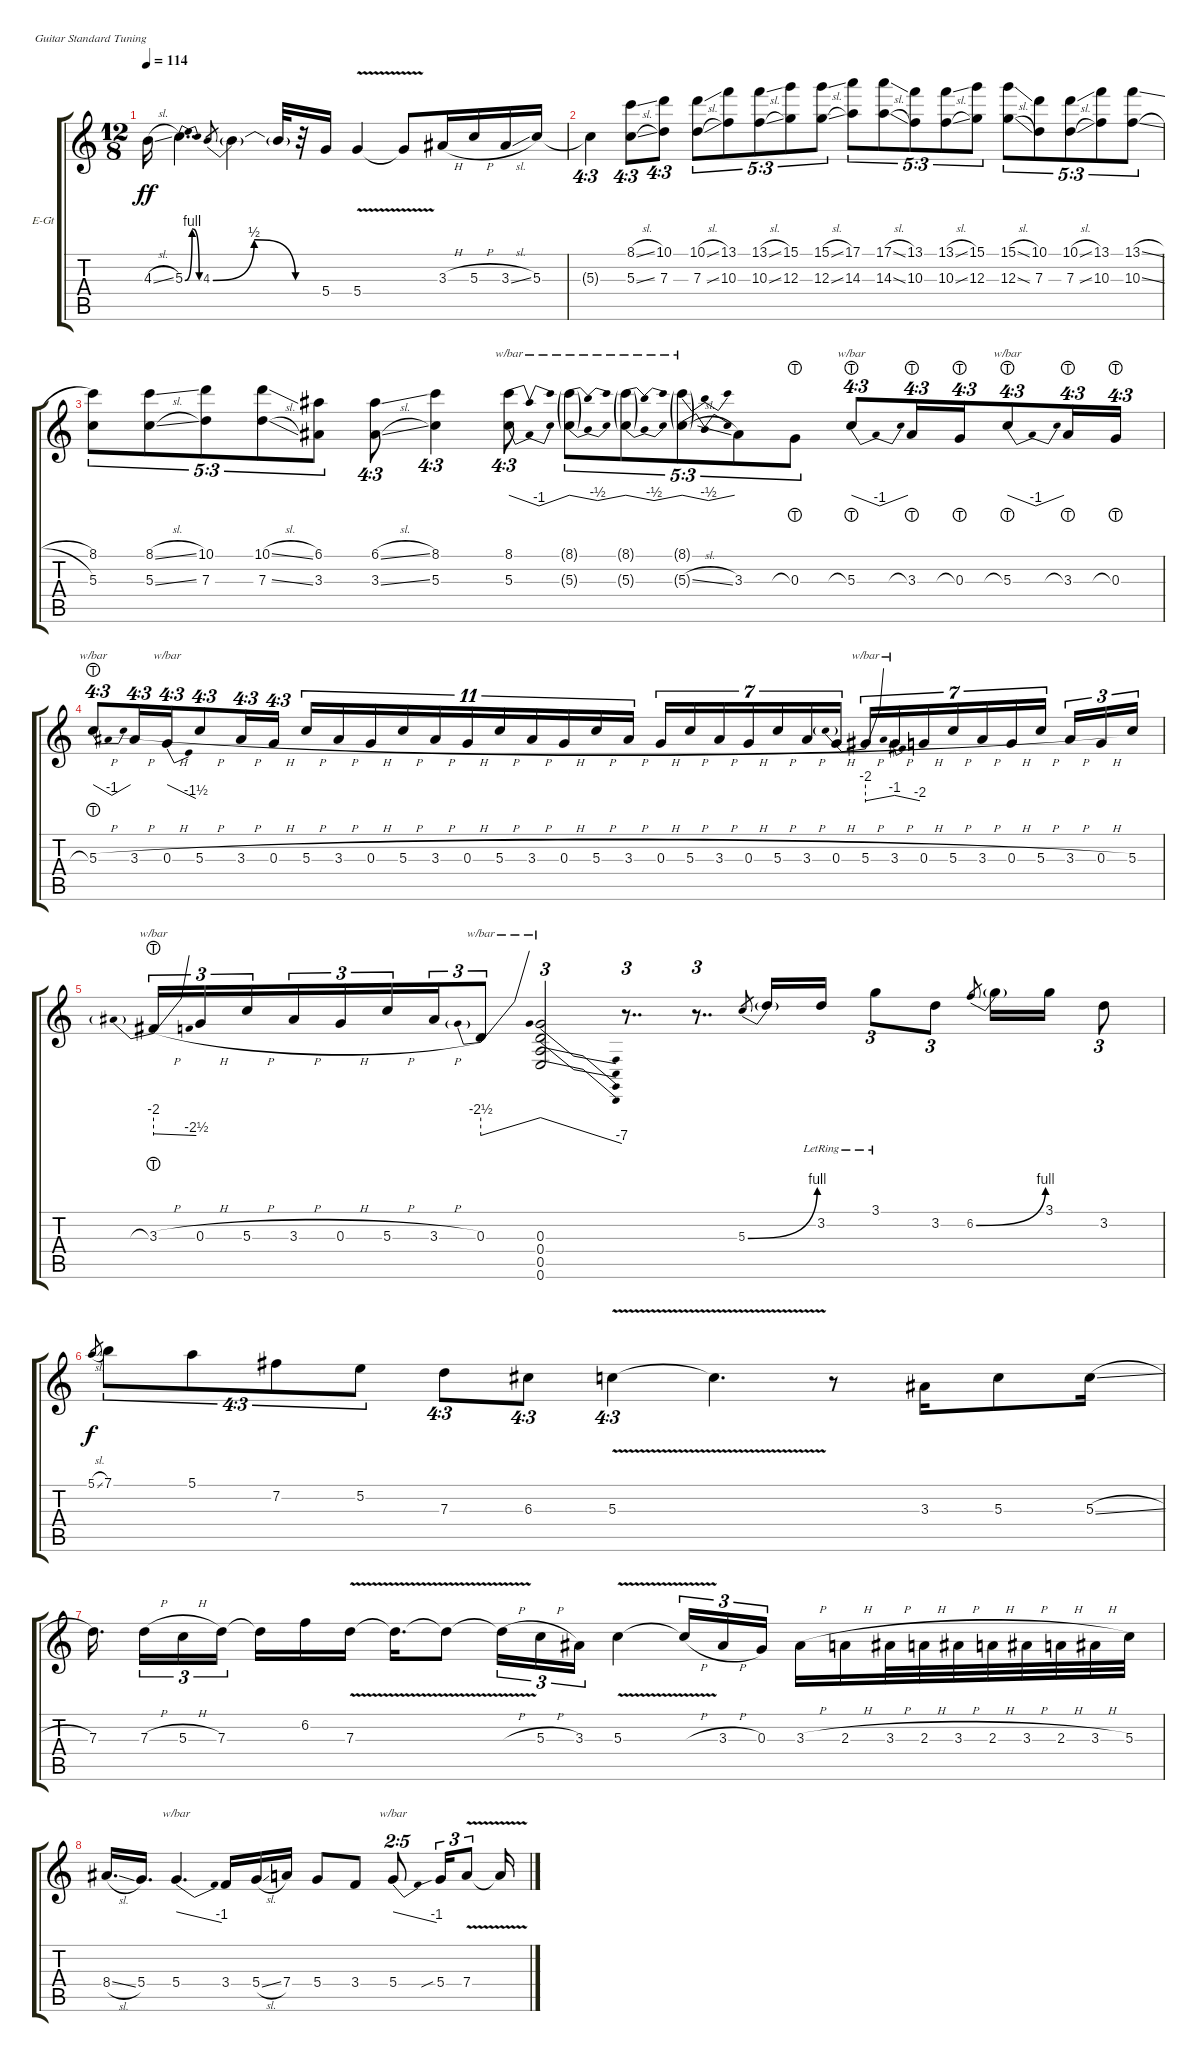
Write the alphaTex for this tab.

\defaultSystemsLayout 4
\bracketExtendMode groupsimilarinstruments
\firstSystemTrackNameOrientation horizontal
\otherSystemsTrackNameOrientation horizontal
\track ("Distortion GTR" "E-Gt") {instrument distortionguitar}
\staff {score tabs}
\tuning (E4 B3 G3 D3 A2 E2)
\ts (12 8)
\tempo 114
\clef g2
\ks c
4.3{sl}.16{dy ff} 5.3{be (bendrelease 0 0 9 4 30.599999999999998 4 59.4 0)}.4{dd} 4.3{be (bendrelease 0 0 11.4 2 22.8 2 37.199999999999996 0)}.8{gr} 4.3{t}.4 4.3{t}.32 r.32 5.4.16 5.4{v}.4 5.4{t}.8{beam merge} 3.3{h}.16{beam merge} 5.3{h}.16{beam merge} 3.3{sl}.16{beam merge} 5.3.16 |
5.3{t}.4{tu (4 3)} (8.1{sl} 5.3{sl}).8{tu (4 3)} (10.1 7.3).8{tu (4 3)} (10.1{sl} 7.3{sl}).8{tu (5 3)} (13.1 10.3).8{tu (5 3)} (13.1{sl} 10.3{sl}).8{tu (5 3)} (15.1 12.3).8{tu (5 3)} (15.1{sl} 12.3{sl}).8{tu (5 3)} (17.1 14.3).8{tu (5 3)} (17.1{sl} 14.3{sl}).8{tu (5 3)} (13.1 10.3).8{tu (5 3)} (13.1{sl} 10.3{sl}).8{tu (5 3)} (15.1 12.3).8{tu (5 3)} (15.1{sl} 12.3{sl}).8{tu (5 3)} (10.1 7.3).8{tu (5 3)} (10.1{sl} 7.3{sl}).8{tu (5 3)} (13.1 10.3).8{tu (5 3)} (13.1{sl} 10.3{sl}).8{tu (5 3)} |
(8.1 5.3).8{tu (5 3)} (8.1{sl} 5.3{sl}).8{tu (5 3)} (10.1 7.3).8{tu (5 3)} (10.1{sl} 7.3{sl}).8{tu (5 3)} (6.1 3.3).8{tu (5 3)} (6.1{sl} 3.3{sl}).8{tu (4 3)} (8.1 5.3).4{tu (4 3)} (8.1 5.3).8{tu (4 3) tbe (dip default 0 0 1.2 -4 1.7999999999999998 -4 25.8 0)} (8.1{g} 5.3{g}).8{tu (5 3) tbe (dip default 0 0 3 -2 3.5999999999999996 -2 16.8 0)} (8.1{g} 5.3{g}).8{tu (5 3) tbe (dip default 0 0 5.3999999999999995 -2 6 -2 18 0)} (5.3{sl g} 8.1{g}).8{tu (5 3) tbe (dip default 0 0 4.8 -2 5.3999999999999995 -2 15 0)} 3.3.8{tu (5 3)} 0.3{lht}.8{tu (5 3)} 5.3{lht}.8{tu (4 3) tbe (dip default 0 0 3.5999999999999996 -4 4.2 -4 17.4 0) beam merge} 3.3{lht}.16{tu (4 3) beam merge} 0.3{lht}.16{tu (4 3) beam merge} 5.3{lht}.8{tu (4 3) tbe (dip default 0 0 2.4 -4 3 -4 15 0) beam merge} 3.3{lht}.16{tu (4 3) beam merge} 0.3{lht}.16{tu (4 3)} |
5.3{h lht}.8{tu (4 3) tbe (dip default 0 0 5.3999999999999995 -4 6.6 -4 17.4 0) beam merge} 3.3{h}.16{tu (4 3) beam merge} 0.3{h}.16{tu (4 3) tbe (dive default 0 0 59.4 -6) beam merge} 5.3{h}.8{tu (4 3)} 3.3{h}.16{tu (4 3)} 0.3{h}.16{tu (4 3)} 5.3{h}.16{tu (11 8)} 3.3{h}.16{tu (11 8)} 0.3{h}.16{tu (11 8)} 5.3{h}.16{tu (11 8)} 3.3{h}.16{tu (11 8)} 0.3{h}.16{tu (11 8)} 5.3{h}.16{tu (11 8)} 3.3{h}.16{tu (11 8)} 0.3{h}.16{tu (11 8)} 5.3{h}.16{tu (11 8)} 3.3{h}.16{tu (11 8)} 0.3{h}.16{tu (7 4)} 5.3{h}.16{tu (7 4)} 3.3{h}.16{tu (7 4)} 0.3{h}.16{tu (7 4)} 5.3{h}.16{tu (7 4)} 3.3{h}.16{tu (7 4)} 0.3{h}.16{tu (7 4)} 5.3{h}.16{tu (7 4) tbe (predivedive default 0 -8 10.2 -4)} 3.3{h}.16{tu (7 4) tbe (dive default 0 -4 45 -8)} 0.3{h}.16{tu (7 4)} 5.3{h}.16{tu (7 4)} 3.3{h}.16{tu (7 4)} 0.3{h}.16{tu (7 4)} 5.3{h}.16{tu (7 4)} 3.3{h}.16{tu (3 2)} 0.3{h}.16{tu (3 2)} 5.3.16{tu (3 2)} |
3.3{h lht}.16{tu (3 2) tbe (predivedive default 0 -8 45.6 -10) beam merge} 0.3{h}.16{tu (3 2) beam merge} 5.3{h}.16{tu (3 2) beam merge} 3.3{h}.16{tu (3 2) beam merge} 0.3{h}.16{tu (3 2) beam merge} 5.3{h}.16{tu (3 2) beam merge} 3.3{h}.16{tu (3 2) beam merge} 0.3.8{tu (3 2) tbe (predivedive default 0 -10 59.4 0) beam merge} (0.6 0.5 0.4 0.3).2{tu (3 2) tbe (dive default 0 0 31.2 -28) beam merge} r.8{dd tu (3 2)} r.8{dd tu (3 2) beam merge} 5.3{be (bend 0 0 28.799999999999997 4)}.8{tu (3 2) gr beam merge} 5.3{t}.16{beam merge} 3.2{lr}.16 3.1{lr}.8{tu (3 2) beam merge} 3.2.8{tu (3 2)} 6.2{be (bend 0 0 26.4 4)}.8{tu (3 2) gr} 6.2{t}.16 3.1.16 3.2.8{tu (3 2)} |
5.1{sl}.8{tu (2 3) gr dy f beam merge} 7.1.8{tu (4 3) beam merge} 5.1.8{tu (4 3) beam merge} 7.2.8{tu (4 3) beam merge} 5.2.8{tu (4 3) beam split} 7.3.8{tu (4 3)} 6.3.8{tu (4 3)} 5.3{v}.4{tu (4 3)} 5.3{v t}.4{d} r.8 3.3.16 5.3.8 5.3{sl}.16 |
7.3.16{d} 7.3{h}.16{tu (3 2)} 5.3{h}.16{tu (3 2)} 7.3.16{tu (3 2)} 7.3{t}.16 6.2.16 7.3{v}.16 7.3{v t}.16{d} 7.3{v t}.8 7.3{v h t}.16{tu (3 2)} 5.3{h}.16{tu (3 2)} 3.3.16{tu (3 2)} 5.3{v}.4 5.3{v h t}.16{tu (3 2)} 3.3{h}.16{tu (3 2)} 0.3.16{tu (3 2)} 3.3{h}.16 2.3{h}.16 3.3{h}.32 2.3{h}.32 3.3{h}.32 2.3{h}.32 3.3{h}.32 2.3{h}.32 3.3{h}.32 5.3.32 |
8.4{sl}.16{d} 5.4.16{d} 5.4.4{d tbe (dive default 0 0 60 -4)} 3.4.16 5.4{sl}.16 7.4.16 5.4.8 3.4.8 5.4.8{tu (2 5) tbe (dive default 0 0 60 -4)} 5.4{sib}.16{tu (3 2)} 7.4{v}.8{tu (3 2)} 7.4{v t}.16
